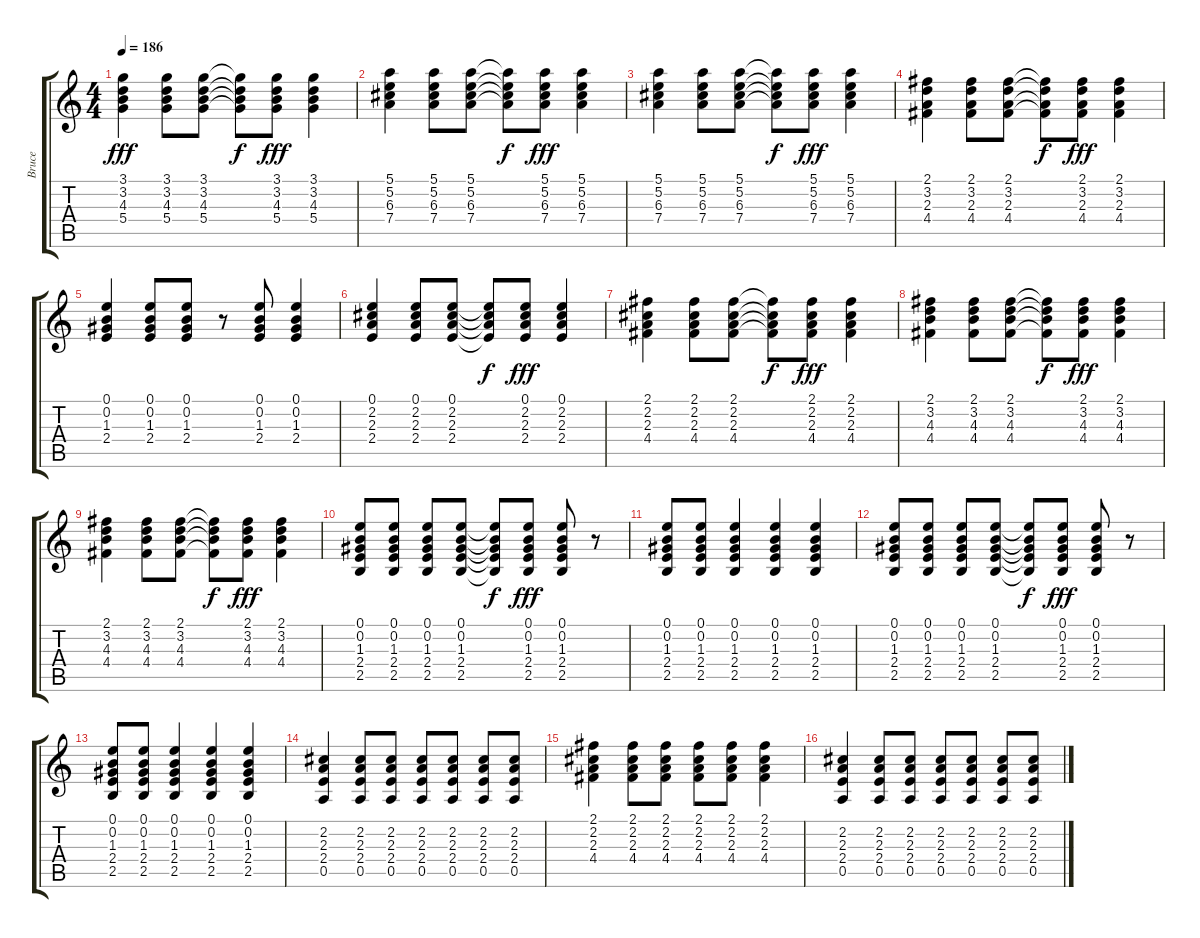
\track ("Bruce" "Bruce") {instrument acousticguitarsteel}
\staff {score tabs}
\tuning (E4 B3 G3 D3 A2 E2) {hide}
\ts (4 4)
\tempo 186
\clef g2
\ks c
(3.1 3.2 4.3 5.4).4{dy fff} (3.1 3.2 4.3 5.4).8 (3.1 3.2 4.3 5.4).8 (3.1{t} 3.2{t} 4.3{t} 5.4{t}).8{dy f} (3.1 3.2 4.3 5.4).8{dy fff} (3.1 3.2 4.3 5.4).4 |
(5.1 5.2 6.3 7.4).4 (5.1 5.2 6.3 7.4).8 (5.1 5.2 6.3 7.4).8 (5.1{t} 5.2{t} 6.3{t} 7.4{t}).8{dy f} (5.1 5.2 6.3 7.4).8{dy fff} (5.1 5.2 6.3 7.4).4 |
(5.1 5.2 6.3 7.4).4 (5.1 5.2 6.3 7.4).8 (5.1 5.2 6.3 7.4).8 (5.1{t} 5.2{t} 6.3{t} 7.4{t}).8{dy f} (5.1 5.2 6.3 7.4).8{dy fff} (5.1 5.2 6.3 7.4).4 |
(2.1 3.2 2.3 4.4).4 (2.1 3.2 2.3 4.4).8 (2.1 3.2 2.3 4.4).8 (2.1{t} 3.2{t} 2.3{t} 4.4{t}).8{dy f} (2.1 3.2 2.3 4.4).8{dy fff} (2.1 3.2 2.3 4.4).4 |
(0.1 0.2 1.3 2.4).4 (0.1 0.2 1.3 2.4).8 (0.1 0.2 1.3 2.4).8 r.8 (0.1 0.2 1.3 2.4).8 (0.1 0.2 1.3 2.4).4 |
(0.1 2.2 2.3 2.4).4 (0.1 2.2 2.3 2.4).8 (0.1 2.2 2.3 2.4).8 (0.1{t} 2.2{t} 2.3{t} 2.4{t}).8{dy f} (0.1 2.2 2.3 2.4).8{dy fff} (0.1 2.2 2.3 2.4).4 |
(2.1 2.2 2.3 4.4).4 (2.1 2.2 2.3 4.4).8 (2.1 2.2 2.3 4.4).8 (2.1{t} 2.2{t} 2.3{t} 4.4{t}).8{dy f} (2.1 2.2 2.3 4.4).8{dy fff} (2.1 2.2 2.3 4.4).4 |
(2.1 3.2 4.3 4.4).4 (2.1 3.2 4.3 4.4).8 (2.1 3.2 4.3 4.4).8 (2.1{t} 3.2{t} 4.3{t} 4.4{t}).8{dy f} (2.1 3.2 4.3 4.4).8{dy fff} (2.1 3.2 4.3 4.4).4 |
(2.1 3.2 4.3 4.4).4 (2.1 3.2 4.3 4.4).8 (2.1 3.2 4.3 4.4).8 (2.1{t} 3.2{t} 4.3{t} 4.4{t}).8{dy f} (2.1 3.2 4.3 4.4).8{dy fff} (2.1 3.2 4.3 4.4).4 |
(0.1 0.2 1.3 2.4 2.5).8 (0.1 0.2 1.3 2.4 2.5).8 (0.1 0.2 1.3 2.4 2.5).8 (0.1 0.2 1.3 2.4 2.5).8 (0.1{t} 0.2{t} 1.3{t} 2.4{t} 2.5{t}).8{dy f} (0.1 0.2 1.3 2.4 2.5).8{dy fff} (0.1 0.2 1.3 2.4 2.5).8 r.8 |
(0.1 0.2 1.3 2.4 2.5).8 (0.1 0.2 1.3 2.4 2.5).8 (0.1 0.2 1.3 2.4 2.5).4 (0.1 0.2 1.3 2.4 2.5).4 (0.1 0.2 1.3 2.4 2.5).4 |
(0.1 0.2 1.3 2.4 2.5).8 (0.1 0.2 1.3 2.4 2.5).8 (0.1 0.2 1.3 2.4 2.5).8 (0.1 0.2 1.3 2.4 2.5).8 (0.1{t} 0.2{t} 1.3{t} 2.4{t} 2.5{t}).8{dy f} (0.1 0.2 1.3 2.4 2.5).8{dy fff} (0.1 0.2 1.3 2.4 2.5).8 r.8 |
(0.1 0.2 1.3 2.4 2.5).8 (0.1 0.2 1.3 2.4 2.5).8 (0.1 0.2 1.3 2.4 2.5).4 (0.1 0.2 1.3 2.4 2.5).4 (0.1 0.2 1.3 2.4 2.5).4 |
(2.2 2.3 2.4 0.5).4 (2.2 2.3 2.4 0.5).8 (2.2 2.3 2.4 0.5).8 (2.2 2.3 2.4 0.5).8 (2.2 2.3 2.4 0.5).8 (2.2 2.3 2.4 0.5).8 (2.2 2.3 2.4 0.5).8 |
(2.1 2.2 2.3 4.4).4 (2.1 2.2 2.3 4.4).8 (2.1 2.2 2.3 4.4).8 (2.1 2.2 2.3 4.4).8 (2.1 2.2 2.3 4.4).8 (2.1 2.2 2.3 4.4).4 |
(2.2 2.3 2.4 0.5).4 (2.2 2.3 2.4 0.5).8 (2.2 2.3 2.4 0.5).8 (2.2 2.3 2.4 0.5).8 (2.2 2.3 2.4 0.5).8 (2.2 2.3 2.4 0.5).8 (2.2 2.3 2.4 0.5).8
